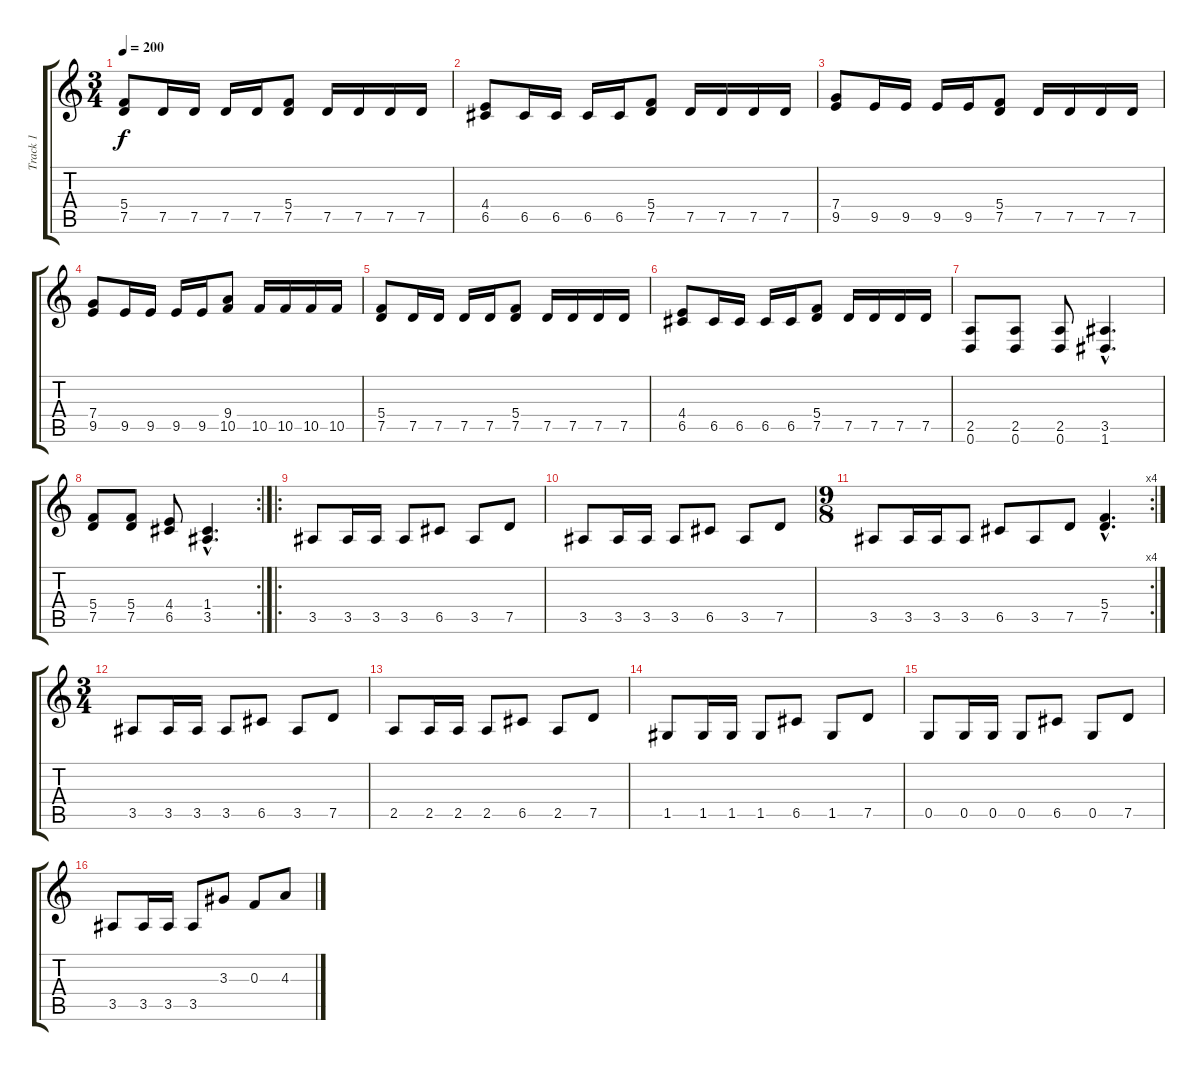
\track ("Track 1" "Track 1") {instrument distortionguitar}
\staff {score tabs}
\tuning (D4 A3 F3 C3 G2 D2) {hide}
\ts (3 4)
\tempo 200
\clef g2
\ks c
(5.4 7.5).8{dy f} 7.5.16 7.5.16 7.5.16 7.5.16 (5.4 7.5).8 7.5.16 7.5.16 7.5.16 7.5.16 |
(4.4 6.5).8 6.5.16 6.5.16 6.5.16 6.5.16 (5.4 7.5).8 7.5.16 7.5.16 7.5.16 7.5.16 |
(7.4 9.5).8 9.5.16 9.5.16 9.5.16 9.5.16 (5.4 7.5).8 7.5.16 7.5.16 7.5.16 7.5.16 |
(7.4 9.5).8 9.5.16 9.5.16 9.5.16 9.5.16 (9.4 10.5).8 10.5.16 10.5.16 10.5.16 10.5.16 |
(5.4 7.5).8 7.5.16 7.5.16 7.5.16 7.5.16 (5.4 7.5).8 7.5.16 7.5.16 7.5.16 7.5.16 |
(4.4 6.5).8 6.5.16 6.5.16 6.5.16 6.5.16 (5.4 7.5).8 7.5.16 7.5.16 7.5.16 7.5.16 |
(2.5 0.6).8 (2.5 0.6).8 (2.5 0.6).8 (3.5{hac} 1.6{hac}).4{d} |
\rc 2
(5.4 7.5).8 (5.4 7.5).8 (4.4 6.5).8 (1.4{hac} 3.5{hac}).4{d} |
\ro
3.5.8 3.5.16 3.5.16 3.5.8 6.5.8 3.5.8 7.5.8 |
3.5.8 3.5.16 3.5.16 3.5.8 6.5.8 3.5.8 7.5.8 |
\rc 4
\ts (9 8)
3.5.8 3.5.16 3.5.16 3.5.8 6.5.8 3.5.8 7.5.8 (5.4{hac} 7.5{hac}).4{d} |
\ts (3 4)
3.5.8 3.5.16 3.5.16 3.5.8 6.5.8 3.5.8 7.5.8 |
2.5.8 2.5.16 2.5.16 2.5.8 6.5.8 2.5.8 7.5.8 |
1.5.8 1.5.16 1.5.16 1.5.8 6.5.8 1.5.8 7.5.8 |
0.5.8 0.5.16 0.5.16 0.5.8 6.5.8 0.5.8 7.5.8 |
3.5.8 3.5.16 3.5.16 3.5.8 3.3.8 0.3.8 4.3.8
